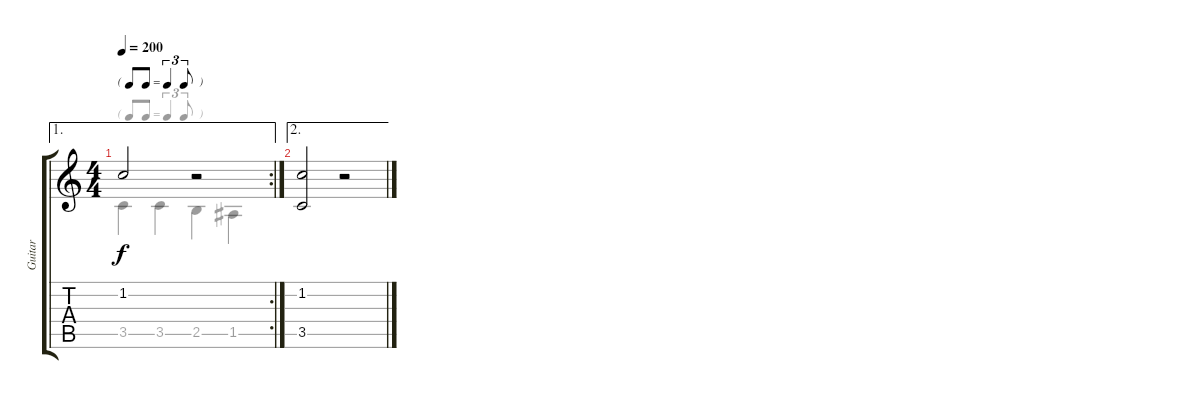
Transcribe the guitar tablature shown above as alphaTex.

\track ("Guitar" "Guitar") {instrument acousticguitarsteel}
\staff {score tabs}
\tuning (E4 B3 G3 D3 A2 E2) {hide}
\voice
\ae 1
\rc 2
\ts (4 4)
\tf triplet8th
\tempo 200
\clef g2
\ks c
1.2.2{dy f} r.2 |
\ae 2
(1.2 3.5).2 r.2
\voice
\clef g2
\ottava regular
\simile none
\ks c
3.5.4{dy f} 3.5.4 2.5.4 1.5.4 |
